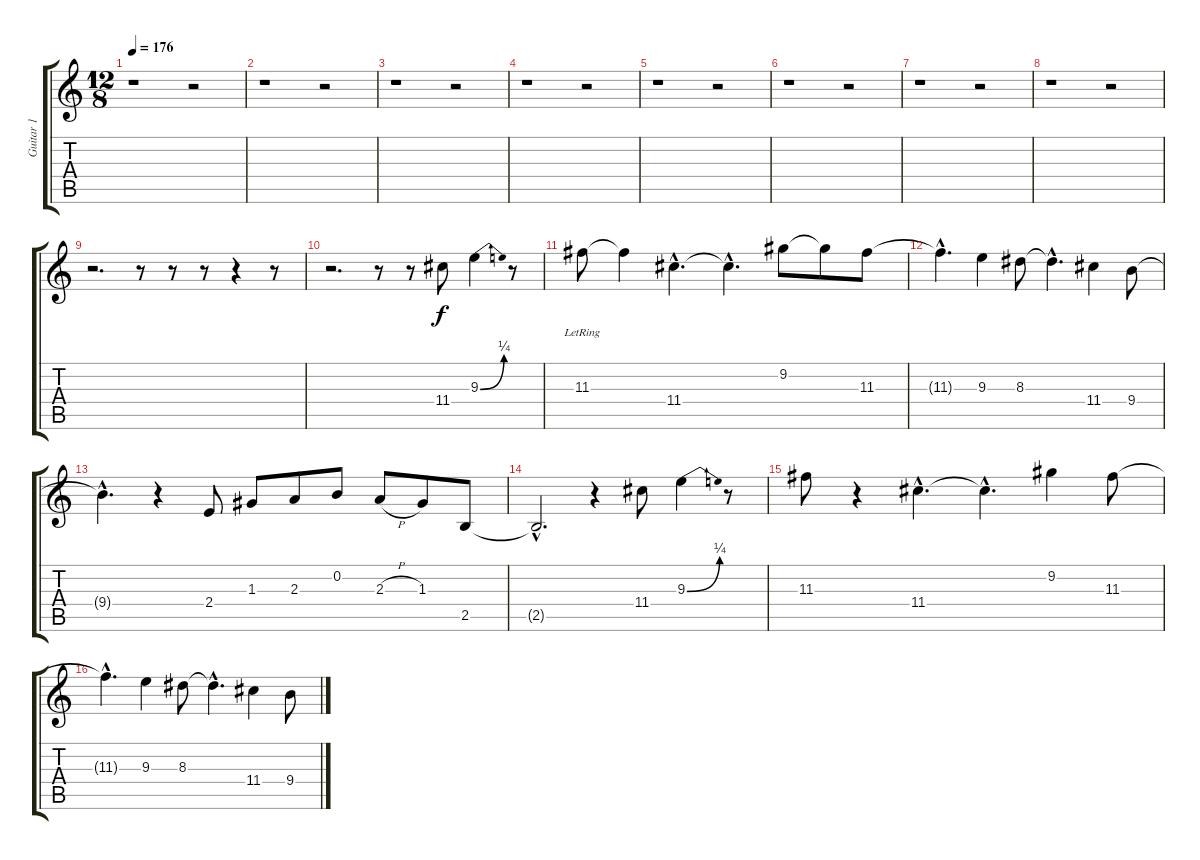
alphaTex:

\track ("Guitar 1 " "Guitar 1 ") {instrument acousticguitarsteel}
\staff {score tabs}
\tuning (E4 B3 G3 D3 A2 E2) {hide}
\ts (12 8)
\tempo 176
\clef g2
\ks c
r.1{dy f} r.2 |
r.1 r.2 |
r.1 r.2 |
r.1 r.2 |
r.1 r.2 |
r.1 r.2 |
r.1 r.2 |
r.1 r.2 |
r.2{d} r.8 r.8 r.8 r.4 r.8 |
r.2{d instrument acousticguitarsteel} r.8 r.8 11.4.8 9.3{be (bend 0 0 60 1)}.4 r.8 |
11.3{lr}.8 11.3{t}.4 11.4{hac}.4{d} 11.4{hac t}.4{d} 9.2.8 9.2{t}.8 11.3.8 |
11.3{hac t}.4{d} 9.3.4 8.3.8 8.3{hac t}.4{d} 11.4.4 9.4.8 |
9.4{hac t}.4{d} r.4 2.4.8 1.3.8 2.3.8 0.2.8 2.3{h}.8 1.3.8 2.5.8 |
2.5{hac t}.2{d} r.4 11.4.8 9.3{be (bend 0 0 60 1)}.4 r.8 |
11.3.8 r.4 11.4{hac}.4{d} 11.4{hac t}.4{d} 9.2.4 11.3.8 |
11.3{hac t}.4{d} 9.3.4 8.3.8 8.3{hac t}.4{d} 11.4.4 9.4.8
